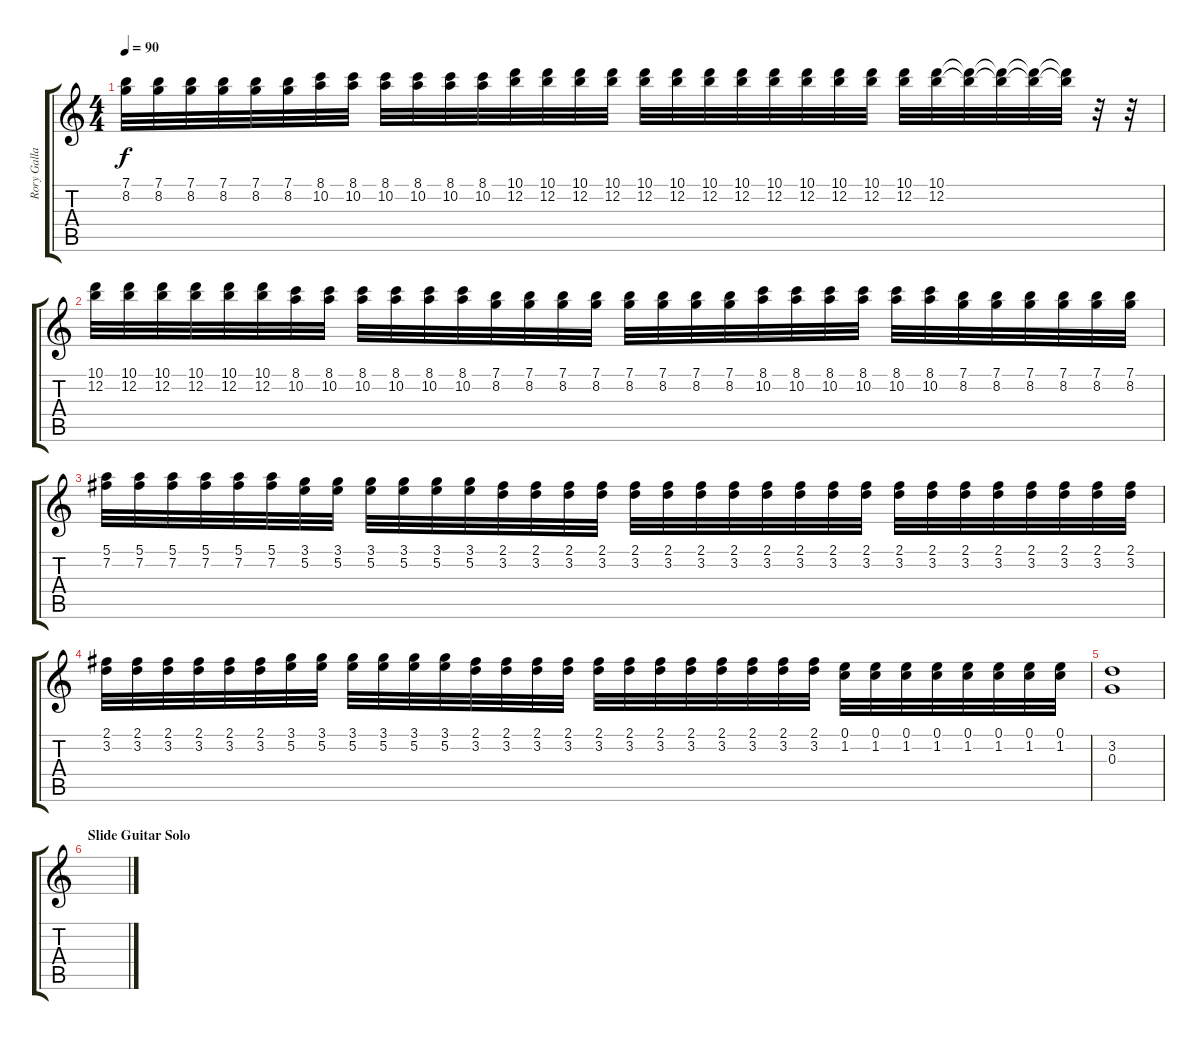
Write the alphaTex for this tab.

\track ("Rory Gallagher (For Sound)" "Rory Galla") {instrument electricguitarclean}
\staff {score tabs}
\tuning (E4 B3 G3 D3 A2 E2) {hide}
\ts (4 4)
\tempo 90
\clef g2
\ks c
(7.1 8.2).32{dy f} (7.1 8.2).32 (7.1 8.2).32 (7.1 8.2).32 (7.1 8.2).32 (7.1 8.2).32 (8.1 10.2).32 (8.1 10.2).32 (8.1 10.2).32 (8.1 10.2).32 (8.1 10.2).32 (8.1 10.2).32 (10.1 12.2).32 (10.1 12.2).32 (10.1 12.2).32 (10.1 12.2).32 (10.1 12.2).32 (10.1 12.2).32 (10.1 12.2).32 (10.1 12.2).32 (10.1 12.2).32 (10.1 12.2).32 (10.1 12.2).32 (10.1 12.2).32 (10.1 12.2).32 (10.1 12.2).32 (10.1{t} 12.2{t}).32 (10.1{t} 12.2{t}).32 (10.1{t} 12.2{t}).32 (10.1{t} 12.2{t}).32 r.32 r.32 |
(10.1 12.2).32 (10.1 12.2).32 (10.1 12.2).32 (10.1 12.2).32 (10.1 12.2).32 (10.1 12.2).32 (8.1 10.2).32 (8.1 10.2).32 (8.1 10.2).32 (8.1 10.2).32 (8.1 10.2).32 (8.1 10.2).32 (7.1 8.2).32 (7.1 8.2).32 (7.1 8.2).32 (7.1 8.2).32 (7.1 8.2).32 (7.1 8.2).32 (7.1 8.2).32 (7.1 8.2).32 (8.1 10.2).32 (8.1 10.2).32 (8.1 10.2).32 (8.1 10.2).32 (8.1 10.2).32 (8.1 10.2).32 (7.1 8.2).32 (7.1 8.2).32 (7.1 8.2).32 (7.1 8.2).32 (7.1 8.2).32 (7.1 8.2).32 |
(5.1 7.2).32 (5.1 7.2).32 (5.1 7.2).32 (5.1 7.2).32 (5.1 7.2).32 (5.1 7.2).32 (3.1 5.2).32 (3.1 5.2).32 (3.1 5.2).32 (3.1 5.2).32 (3.1 5.2).32 (3.1 5.2).32 (2.1 3.2).32 (2.1 3.2).32 (2.1 3.2).32 (2.1 3.2).32 (2.1 3.2).32 (2.1 3.2).32 (2.1 3.2).32 (2.1 3.2).32 (2.1 3.2).32 (2.1 3.2).32 (2.1 3.2).32 (2.1 3.2).32 (2.1 3.2).32 (2.1 3.2).32 (2.1 3.2).32 (2.1 3.2).32 (2.1 3.2).32 (2.1 3.2).32 (2.1 3.2).32 (2.1 3.2).32 |
(2.1 3.2).32 (2.1 3.2).32 (2.1 3.2).32 (2.1 3.2).32 (2.1 3.2).32 (2.1 3.2).32 (3.1 5.2).32 (3.1 5.2).32 (3.1 5.2).32 (3.1 5.2).32 (3.1 5.2).32 (3.1 5.2).32 (2.1 3.2).32 (2.1 3.2).32 (2.1 3.2).32 (2.1 3.2).32 (2.1 3.2).32 (2.1 3.2).32 (2.1 3.2).32 (2.1 3.2).32 (2.1 3.2).32 (2.1 3.2).32 (2.1 3.2).32 (2.1 3.2).32 (0.1 1.2).32 (0.1 1.2).32 (0.1 1.2).32 (0.1 1.2).32 (0.1 1.2).32 (0.1 1.2).32 (0.1 1.2).32 (0.1 1.2).32 |
(3.2 0.3).1 |
\section ("" "Slide Guitar Solo")
